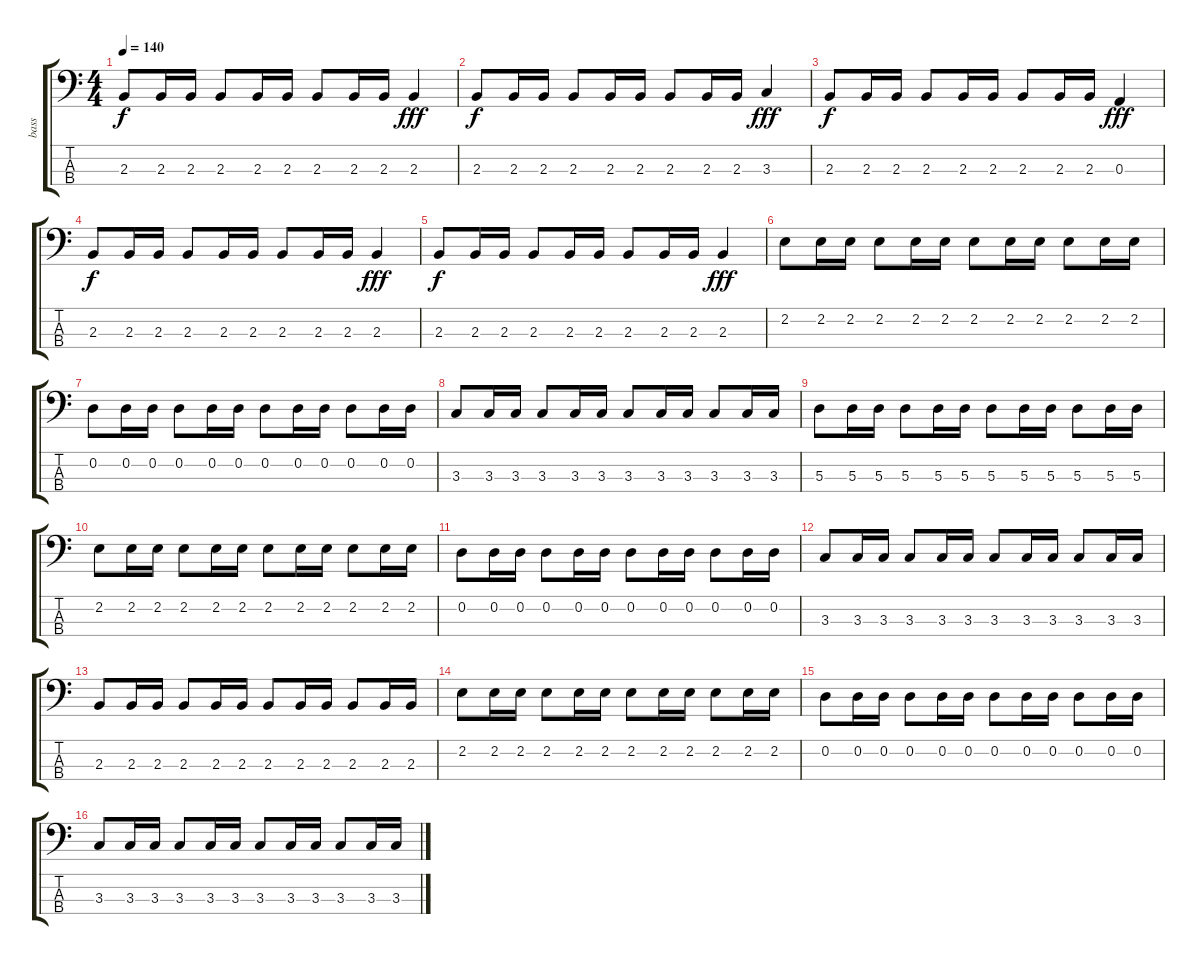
\track ("bass" "bass") {instrument electricbassfinger}
\staff {score tabs}
\tuning (G2 D2 A1 E1) {hide}
\ts (4 4)
\tempo 140
\clef f4
\ks c
2.3.8{dy f} 2.3.16 2.3.16 2.3.8 2.3.16 2.3.16 2.3.8 2.3.16 2.3.16 2.3.4{dy fff} |
2.3.8{dy f} 2.3.16 2.3.16 2.3.8 2.3.16 2.3.16 2.3.8 2.3.16 2.3.16 3.3.4{dy fff} |
2.3.8{dy f} 2.3.16 2.3.16 2.3.8 2.3.16 2.3.16 2.3.8 2.3.16 2.3.16 0.3.4{dy fff} |
2.3.8{dy f} 2.3.16 2.3.16 2.3.8 2.3.16 2.3.16 2.3.8 2.3.16 2.3.16 2.3.4{dy fff} |
2.3.8{dy f} 2.3.16 2.3.16 2.3.8 2.3.16 2.3.16 2.3.8 2.3.16 2.3.16 2.3.4{dy fff} |
2.2.8 2.2.16 2.2.16 2.2.8 2.2.16 2.2.16 2.2.8 2.2.16 2.2.16 2.2.8 2.2.16 2.2.16 |
0.2.8 0.2.16 0.2.16 0.2.8 0.2.16 0.2.16 0.2.8 0.2.16 0.2.16 0.2.8 0.2.16 0.2.16 |
3.3.8 3.3.16 3.3.16 3.3.8 3.3.16 3.3.16 3.3.8 3.3.16 3.3.16 3.3.8 3.3.16 3.3.16 |
5.3.8 5.3.16 5.3.16 5.3.8 5.3.16 5.3.16 5.3.8 5.3.16 5.3.16 5.3.8 5.3.16 5.3.16 |
2.2.8 2.2.16 2.2.16 2.2.8 2.2.16 2.2.16 2.2.8 2.2.16 2.2.16 2.2.8 2.2.16 2.2.16 |
0.2.8 0.2.16 0.2.16 0.2.8 0.2.16 0.2.16 0.2.8 0.2.16 0.2.16 0.2.8 0.2.16 0.2.16 |
3.3.8 3.3.16 3.3.16 3.3.8 3.3.16 3.3.16 3.3.8 3.3.16 3.3.16 3.3.8 3.3.16 3.3.16 |
2.3.8 2.3.16 2.3.16 2.3.8 2.3.16 2.3.16 2.3.8 2.3.16 2.3.16 2.3.8 2.3.16 2.3.16 |
2.2.8 2.2.16 2.2.16 2.2.8 2.2.16 2.2.16 2.2.8 2.2.16 2.2.16 2.2.8 2.2.16 2.2.16 |
0.2.8 0.2.16 0.2.16 0.2.8 0.2.16 0.2.16 0.2.8 0.2.16 0.2.16 0.2.8 0.2.16 0.2.16 |
3.3.8 3.3.16 3.3.16 3.3.8 3.3.16 3.3.16 3.3.8 3.3.16 3.3.16 3.3.8 3.3.16 3.3.16
